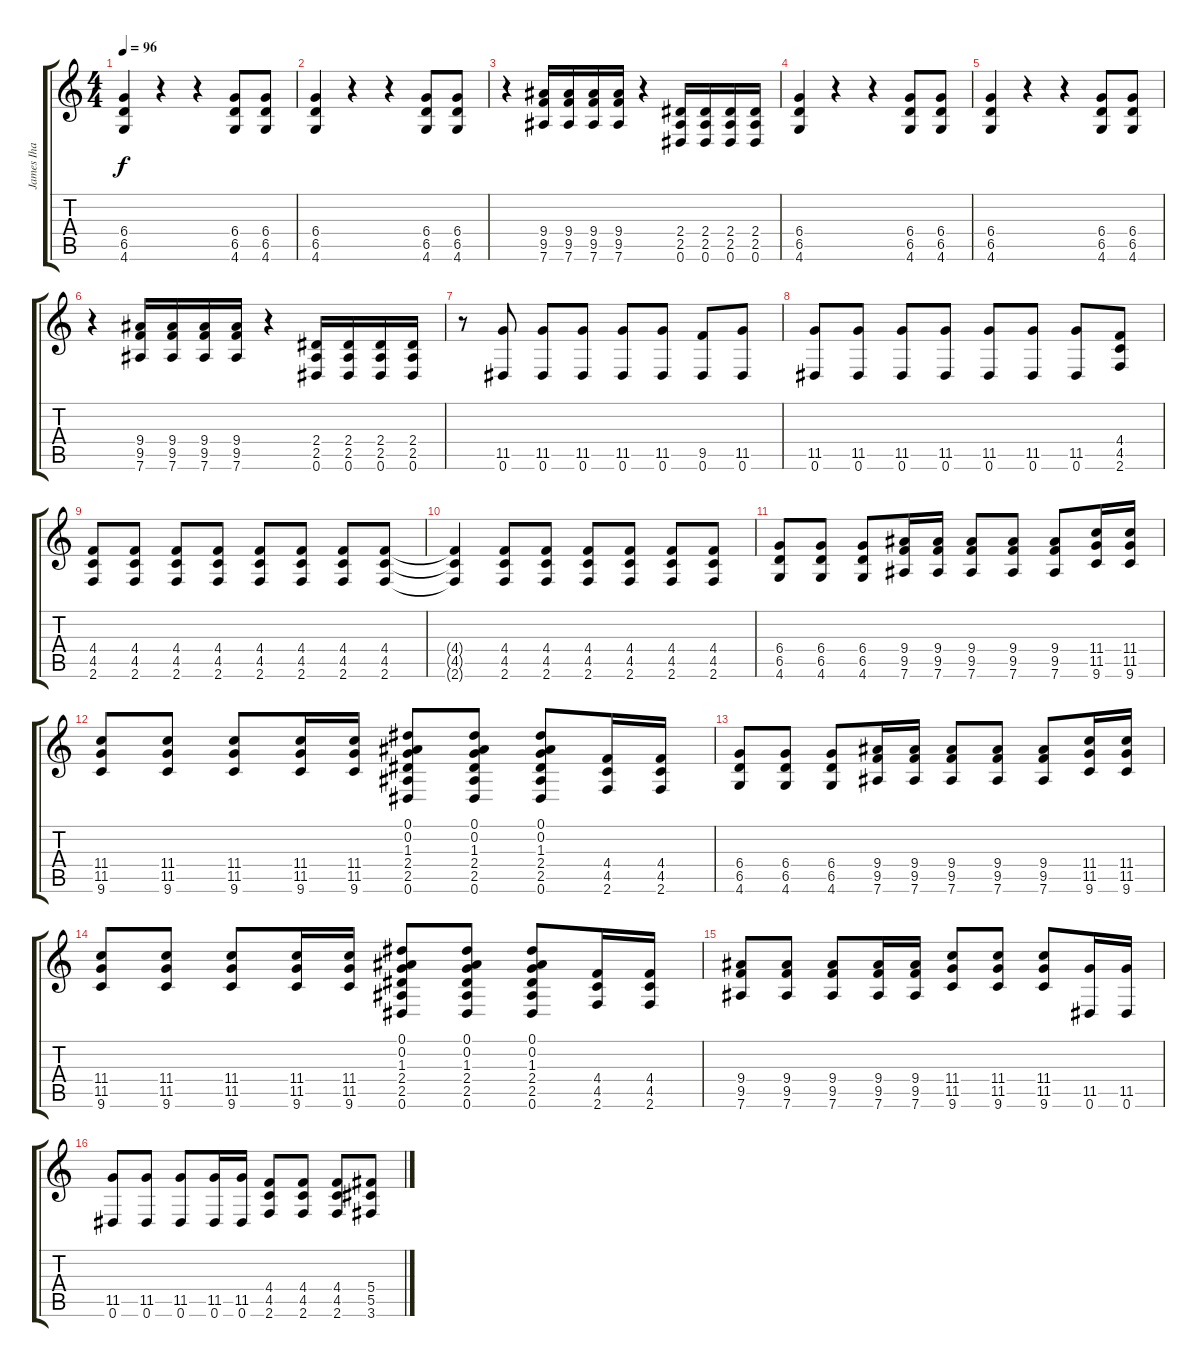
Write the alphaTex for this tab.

\track ("James Iha" "James Iha") {instrument distortionguitar}
\staff {score tabs}
\tuning (Eb4 Bb3 Gb3 Db3 Ab2 Eb2) {hide}
\ts (4 4)
\tempo 96
\clef g2
\ks c
(6.4 6.5 4.6).4{dy f} r.4 r.4 (6.4 6.5 4.6).8 (6.4 6.5 4.6).8 |
(6.4 6.5 4.6).4 r.4 r.4 (6.4 6.5 4.6).8 (6.4 6.5 4.6).8 |
r.4 (9.4 9.5 7.6).16 (9.4 9.5 7.6).16 (9.4 9.5 7.6).16 (9.4 9.5 7.6).16 r.4 (2.4 2.5 0.6).16 (2.4 2.5 0.6).16 (2.4 2.5 0.6).16 (2.4 2.5 0.6).16 |
(6.4 6.5 4.6).4 r.4 r.4 (6.4 6.5 4.6).8 (6.4 6.5 4.6).8 |
(6.4 6.5 4.6).4 r.4 r.4 (6.4 6.5 4.6).8 (6.4 6.5 4.6).8 |
r.4 (9.4 9.5 7.6).16 (9.4 9.5 7.6).16 (9.4 9.5 7.6).16 (9.4 9.5 7.6).16 r.4 (2.4 2.5 0.6).16 (2.4 2.5 0.6).16 (2.4 2.5 0.6).16 (2.4 2.5 0.6).16 |
r.8 (11.5 0.6).8 (11.5 0.6).8 (11.5 0.6).8 (11.5 0.6).8 (11.5 0.6).8 (9.5 0.6).8 (11.5 0.6).8 |
(11.5 0.6).8 (11.5 0.6).8 (11.5 0.6).8 (11.5 0.6).8 (11.5 0.6).8 (11.5 0.6).8 (11.5 0.6).8 (4.4 4.5 2.6).8 |
(4.4 4.5 2.6).8 (4.4 4.5 2.6).8 (4.4 4.5 2.6).8 (4.4 4.5 2.6).8 (4.4 4.5 2.6).8 (4.4 4.5 2.6).8 (4.4 4.5 2.6).8 (4.4 4.5 2.6).8 |
(4.4{t} 4.5{t} 2.6{t}).4 (4.4 4.5 2.6).8 (4.4 4.5 2.6).8 (4.4 4.5 2.6).8 (4.4 4.5 2.6).8 (4.4 4.5 2.6).8 (4.4 4.5 2.6).8 |
(6.4 6.5 4.6).8 (6.4 6.5 4.6).8 (6.4 6.5 4.6).8 (9.4 9.5 7.6).16 (9.4 9.5 7.6).16 (9.4 9.5 7.6).8 (9.4 9.5 7.6).8 (9.4 9.5 7.6).8 (11.4 11.5 9.6).16 (11.4 11.5 9.6).16 |
(11.4 11.5 9.6).8 (11.4 11.5 9.6).8 (11.4 11.5 9.6).8 (11.4 11.5 9.6).16 (11.4 11.5 9.6).16 (0.1 0.2 1.3 2.4 2.5 0.6).8 (0.1 0.2 1.3 2.4 2.5 0.6).8 (0.1 0.2 1.3 2.4 2.5 0.6).8 (4.4 4.5 2.6).16 (4.4 4.5 2.6).16 |
(6.4 6.5 4.6).8 (6.4 6.5 4.6).8 (6.4 6.5 4.6).8 (9.4 9.5 7.6).16 (9.4 9.5 7.6).16 (9.4 9.5 7.6).8 (9.4 9.5 7.6).8 (9.4 9.5 7.6).8 (11.4 11.5 9.6).16 (11.4 11.5 9.6).16 |
(11.4 11.5 9.6).8 (11.4 11.5 9.6).8 (11.4 11.5 9.6).8 (11.4 11.5 9.6).16 (11.4 11.5 9.6).16 (0.1 0.2 1.3 2.4 2.5 0.6).8 (0.1 0.2 1.3 2.4 2.5 0.6).8 (0.1 0.2 1.3 2.4 2.5 0.6).8 (4.4 4.5 2.6).16 (4.4 4.5 2.6).16 |
(9.4 9.5 7.6).8 (9.4 9.5 7.6).8 (9.4 9.5 7.6).8 (9.4 9.5 7.6).16 (9.4 9.5 7.6).16 (11.4 11.5 9.6).8 (11.4 11.5 9.6).8 (11.4 11.5 9.6).8 (11.5 0.6).16 (11.5 0.6).16 |
(11.5 0.6).8 (11.5 0.6).8 (11.5 0.6).8 (11.5 0.6).16 (11.5 0.6).16 (4.4 4.5 2.6).8 (4.4 4.5 2.6).8 (4.4 4.5 2.6).8 (5.4 5.5 3.6).8
